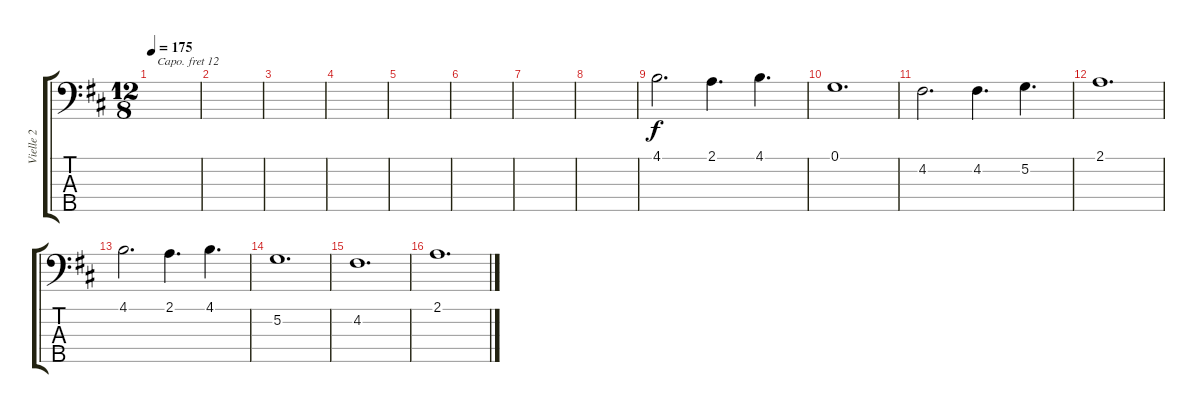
\track ("Vielle 2" "Vielle 2") {instrument viola bank 255}
\staff {score tabs}
\capo 12
\tuning (G2 D2 A1 E1 B0) {hide}
\ts (12 8)
\tempo 175
\clef f4
\ks d
|
|
|
|
|
|
|
|
4.1.2{d dy f} 2.1.4{d} 4.1.4{d} |
0.1.1{d} |
4.2.2{d} 4.2.4{d} 5.2.4{d} |
2.1.1{d} |
4.1.2{d} 2.1.4{d} 4.1.4{d} |
5.2.1{d} |
4.2.1{d} |
2.1.1{d}
